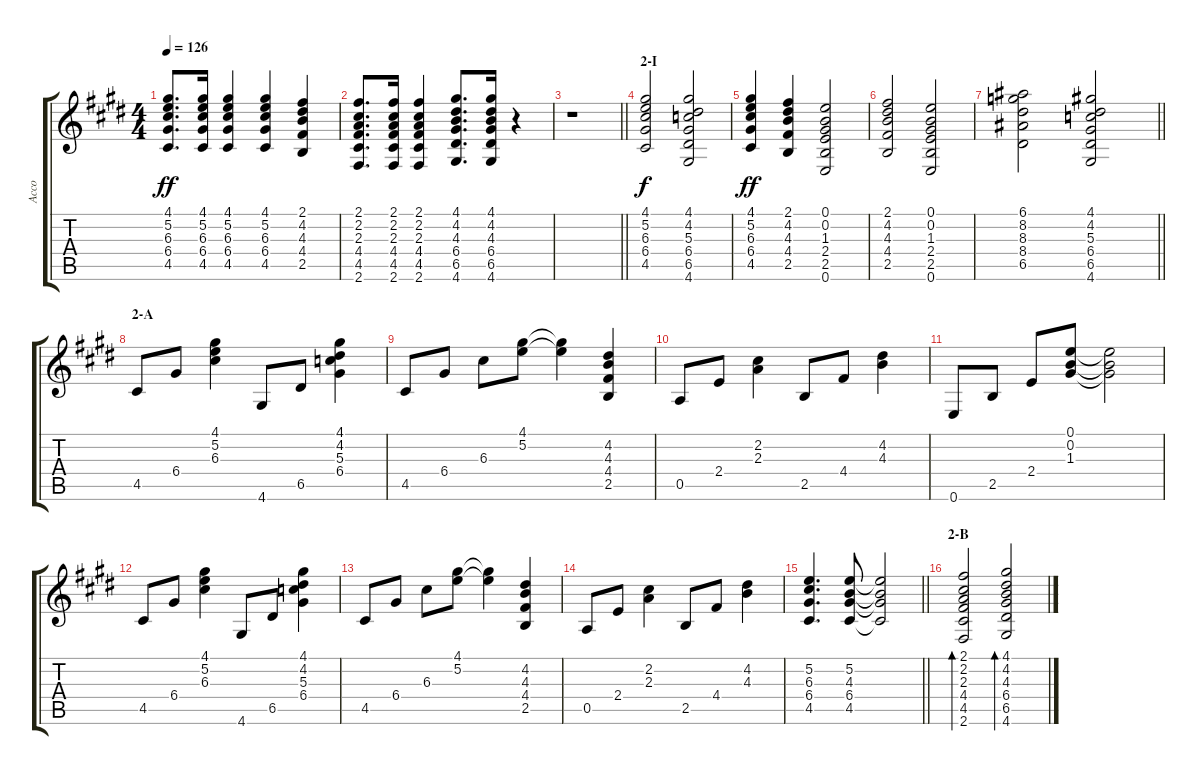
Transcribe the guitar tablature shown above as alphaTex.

\track ("Acco" "Acco") {instrument acousticguitarsteel}
\staff {score tabs}
\tuning (E4 B3 G3 D3 A2 E2) {hide}
\ts (4 4)
\tempo 126
\clef g2
\ks e
(4.1 5.2 6.3 6.4 4.5).8{d dy ff} (4.1 5.2 6.3 6.4 4.5).16 (4.1 5.2 6.3 6.4 4.5).4 (4.1 5.2 6.3 6.4 4.5).4 (2.1 4.2 4.3 4.4 2.5).4 |
(2.1 2.2 2.3 4.4 4.5 2.6).8{d} (2.1 2.2 2.3 4.4 4.5 2.6).16 (2.1 2.2 2.3 4.4 4.5 2.6).4 (4.1 4.2 4.3 6.4 6.5 4.6).8{d} (4.1 4.2 4.3 6.4 6.5 4.6).16 r.4 |
\barLineRight lightlight
r.1 |
\section ("" "2-I")
(4.1 5.2 6.3 6.4 4.5).2{dy f} (4.1 4.2 5.3 6.4 6.5 4.6).2 |
(4.1 5.2 6.3 6.4 4.5).4{dy ff} (2.1 4.2 4.3 4.4 2.5).4 (0.1 0.2 1.3 2.4 2.5 0.6).2 |
(2.1 4.2 4.3 4.4 2.5).2 (0.1 0.2 1.3 2.4 2.5 0.6).2 |
\barLineRight lightlight
(6.1 8.2 8.3 8.4 6.5).2 (4.1 4.2 5.3 6.4 6.5 4.6).2 |
\section ("" "2-A")
4.5.8 6.4.8 (4.1 5.2 6.3).4 4.6.8 6.5.8 (4.1 4.2 5.3 6.4).4 |
4.5.8 6.4.8 6.3.8 (4.1 5.2).8 (4.1{t} 5.2{t}).4 (4.2 4.3 4.4 2.5).4 |
0.5.8 2.4.8 (2.2 2.3).4 2.5.8 4.4.8 (4.2 4.3).4 |
0.6.8 2.5.8 2.4.8 (0.1 0.2 1.3).8 (0.1{t} 0.2{t} 1.3{t}).2 |
4.5.8 6.4.8 (4.1 5.2 6.3).4 4.6.8 6.5.8 (4.1 4.2 5.3 6.4).4 |
4.5.8 6.4.8 6.3.8 (4.1 5.2).8 (4.1{t} 5.2{t}).4 (4.2 4.3 4.4 2.5).4 |
0.5.8 2.4.8 (2.2 2.3).4 2.5.8 4.4.8 (4.2 4.3).4 |
\barLineRight lightlight
(5.2 6.3 6.4 4.5).4{d} (5.2 4.3 6.4 4.5).8 (5.2{t} 4.3{t} 6.4{t} 4.5{t}).2 |
\section ("" "2-B")
(2.1 2.2 2.3 4.4 4.5 2.6).2{bd 120} (4.1 4.2 4.3 6.4 6.5 4.6).2{bd 120}
